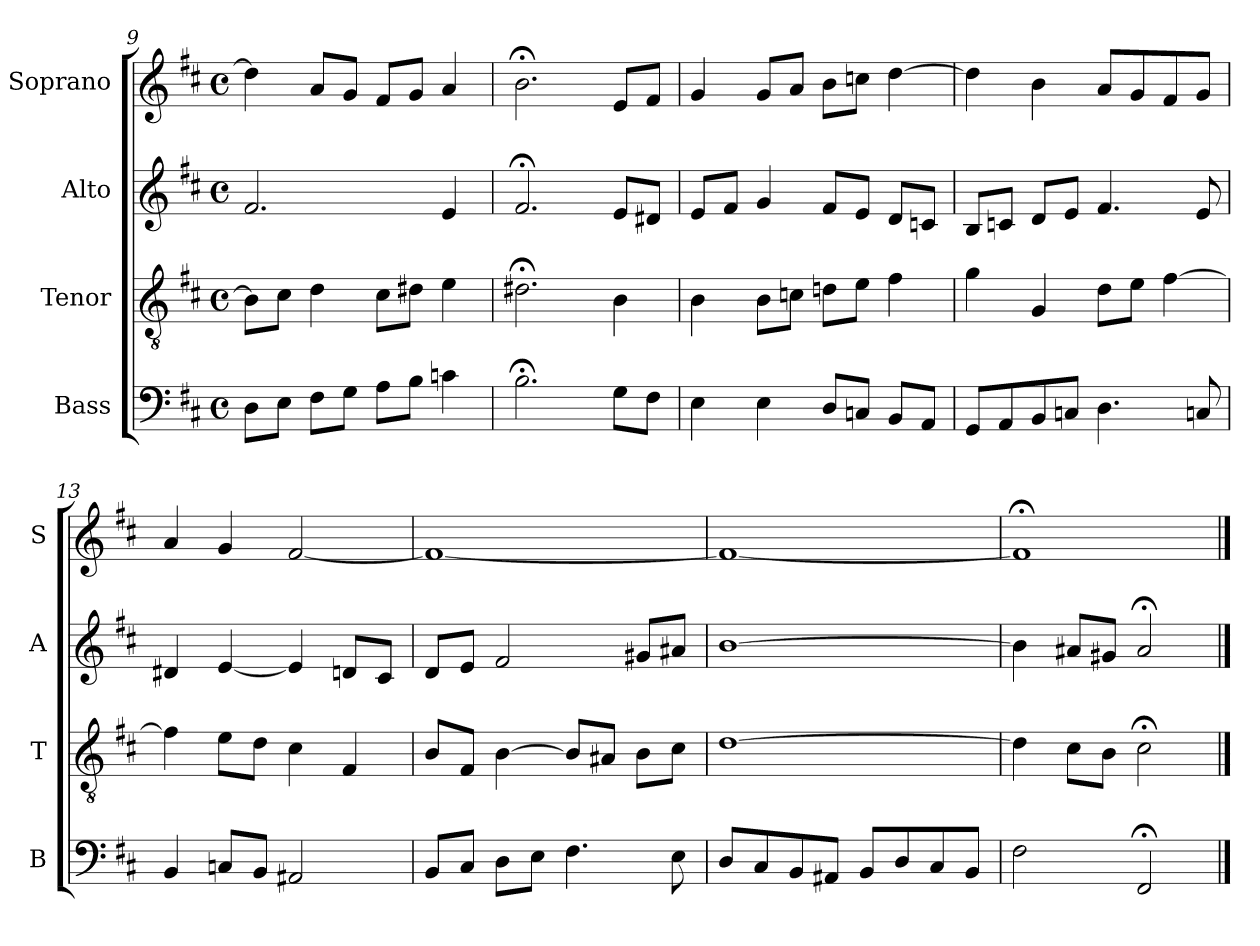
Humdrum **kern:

**kern	**kern	**kern	**kern
*part4	*part3	*part2	*part1
*staff4	*staff3	*staff2	*staff1
*I"Bass	*I"Tenor	*I"Alto	*I"Soprano
*I'B	*I'T	*I'A	*I'S
*clefF4	*clefGv2	*clefG2	*clefG2
*k[f#c#]	*k[f#c#]	*k[f#c#]	*k[f#c#]
*b:	*b:	*b:	*b:
*M4/4	*M4/4	*M4/4	*M4/4
*met(c)	*met(c)	*met(c)	*met(c)
=9	=9	=9	=9
8DL	8BL]	2.f#	4dd]
8EJ	8c#J	.	.
8F#L	4d	.	8aL
8GJ	.	.	8gJ
8AL	8c#L	.	8f#L
8BJ	8d#XJ	.	8gJ
4cn	4e	4e	4a
=10	=10	=10	=10
2.B;<	2.d#X;<	2.f#;<	2.b;<
8GL	4B	8eL	8eL
8F#J	.	8d#XJ	8f#J
=11	=11	=11	=11
4E	4B	8eL	4g
.	.	8f#J	.
4E	8BL	4g	8gL
.	8cnJ	.	8aJ
8DL	8dnL	8f#L	8bL
8CnJ	8eJ	8eJ	8ccnJ
8BBL	4f#	8dL	[4dd
8AAJ	.	8cnJ	.
=12	=12	=12	=12
8GGL	4g	8BL	4dd]
8AA	.	8cnJ	.
8BB	4G	8dL	4b
8CnJ	.	8eJ	.
4.D	8dL	4.f#	8aL
.	8eJ	.	8g
.	[4f#	.	8f#
8Cn	.	8e	8gJ
=13	=13	=13	=13
4BB	4f#]	4d#X	4a
8CnL	8eL	[4e	4g
8BBJ	8dJ	.	.
2AA#X	4c#	4e]	[2f#
.	4F#	8dnL	.
.	.	8c#J	.
=14	=14	=14	=14
8BBL	8BL	8dL	1f#_
8C#J	8F#J	8eJ	.
8DL	[4B	2f#	.
8EJ	.	.	.
4.F#	8BL]	.	.
.	8A#XJ	.	.
.	8BL	8g#XL	.
8E	8c#J	8a#XJ	.
=15	=15	=15	=15
8DL	[1d	[1b	1f#_
8C#	.	.	.
8BB	.	.	.
8AA#XJ	.	.	.
8BBL	.	.	.
8D	.	.	.
8C#	.	.	.
8BBJ	.	.	.
=16	=16	=16	=16
2F#i	4di]	4bi]	1f#;<i]
.	8c#L	8a#XL	.
.	8BJ	8g#XJ	.
2FF#;<	2c#;<	2a#;<	.
==	==	==	==
*-	*-	*-	*-
